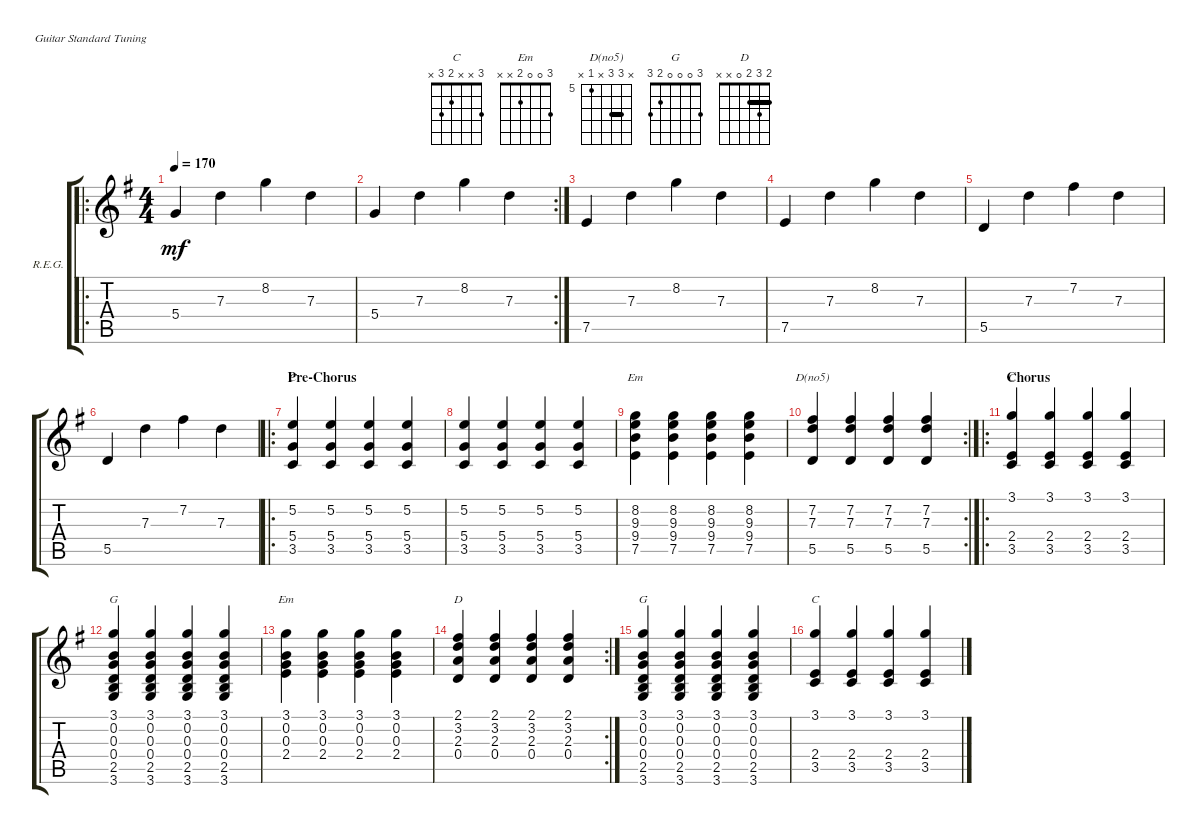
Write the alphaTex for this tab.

\defaultSystemsLayout 4
\bracketExtendMode groupsimilarinstruments
\firstSystemTrackNameOrientation horizontal
\otherSystemsTrackNameOrientation horizontal
\track ("Rhythm Electric Guitar" "R.E.G.") {multiBarRest instrument overdrivenguitar}
\staff {score tabs}
\tuning (E4 B3 G3 D3 A2 E2)
\chord ("C" x 5 x 5 3 x) {barre 5}
\chord ("Em" x 8 9 9 7 x) {firstfret 7}
\chord ("D(no5)" x 7 7 x 5 x) {firstfret 5 barre 7}
\chord ("C" 3 x x 2 3 x)
\chord ("G" 3 0 0 0 2 3)
\chord ("Em" 3 0 0 2 x x)
\chord ("D" 2 3 2 0 x x) {barre 2}
\ro
\ts (4 4)
\tempo 170
\clef g2
\ks g
5.4.4{dy mf} 7.3.4 8.2.4 7.3.4 |
\rc 2
5.4.4 7.3.4 8.2.4 7.3.4 |
7.5.4 7.3.4 8.2.4 7.3.4 |
7.5.4 7.3.4 8.2.4 7.3.4 |
5.5.4 7.3.4 7.2.4 7.3.4 |
5.5.4 7.3.4 7.2.4 7.3.4 |
\ro
\section ("" "Pre-Chorus")
(3.5 5.4 5.2).4{ch "C"} (5.2 5.4 3.5).4 (5.2 5.4 3.5).4 (5.2 5.4 3.5).4 |
(5.2 5.4 3.5).4 (5.2 5.4 3.5).4 (5.2 5.4 3.5).4 (5.2 5.4 3.5).4 |
(7.5 9.4 9.3 8.2).4{ch "Em"} (8.2 9.3 9.4 7.5).4 (8.2 9.3 9.4 7.5).4 (8.2 9.3 9.4 7.5).4 |
\rc 2
(5.5 7.3 7.2).4{ch "D(no5)"} (7.2 7.3 5.5).4 (7.2 7.3 5.5).4 (7.2 7.3 5.5).4 |
\ro
\section ("" "Chorus")
(3.5 2.4 3.1).4{ch "C"} (3.1 3.5 2.4).4 (3.1 3.5 2.4).4 (3.1 3.5 2.4).4 |
(3.6 2.5 0.4 0.3 0.2 3.1).4{ch "G"} (3.1 0.2 0.3 0.4 2.5 3.6).4 (3.1 0.2 0.3 0.4 3.6 2.5).4 (3.1 0.2 0.3 0.4 3.6 2.5).4 |
(2.4 0.3 0.2 3.1).4{ch "Em"} (3.1 2.4 0.3 0.2).4 (3.1 2.4 0.2 0.3).4 (3.1 2.4 0.3 0.2).4 |
\rc 2
(0.4 2.3 3.2 2.1).4{ch "D"} (2.1 3.2 2.3 0.4).4 (2.1 3.2 2.3 0.4).4 (2.1 3.2 2.3 0.4).4 |
(3.6 2.5 0.4 0.3 0.2 3.1).4{ch "G"} (3.1 0.2 0.3 0.4 2.5 3.6).4 (3.1 0.2 0.3 0.4 3.6 2.5).4 (3.1 0.2 0.3 0.4 3.6 2.5).4 |
(3.5 2.4 3.1).4{ch "C"} (3.1 3.5 2.4).4 (3.1 3.5 2.4).4 (3.1 3.5 2.4).4
